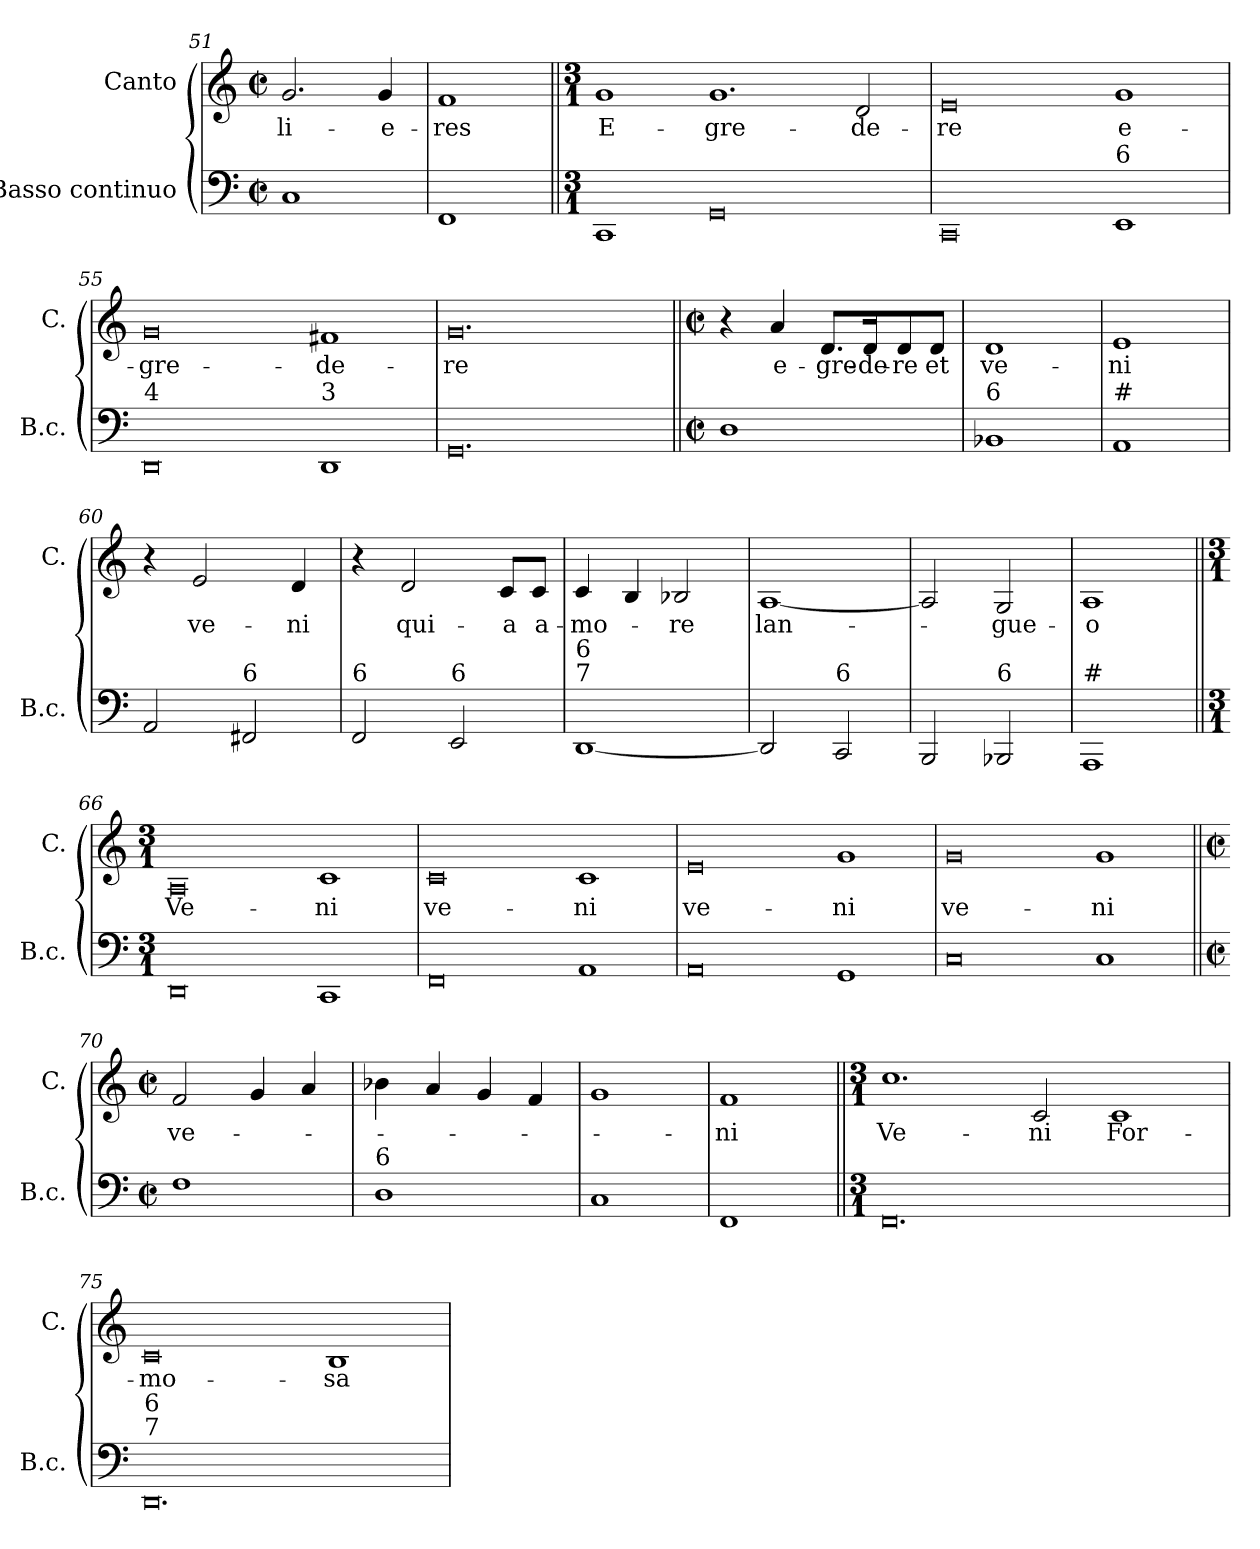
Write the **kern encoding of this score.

**kern	**kern	**text
*part2	*part1	*part1
*staff2	*staff1	*staff1
*I"Basso continuo	*I"Canto	*
*I'B.c.	*I'C.	*
*clefF4	*clefG2	*
*k[]	*k[]	*
*C:	*C:	*
*M2/2	*M2/2	*
*met(c|)	*met(c|)	*
=51	=51	=51
1C	2.g/	-li-
.	4g/	-e-
=52	=52	=52
1FF	1f	-res
!!LO:LB:g=z
=53||	=53||	=53||
*M3/1	*M3/1	*
1CC	1g	E-
0GG	1.g	-gre-
.	2d/	-de-
=54	=54	=54
0CC	0e	-re
!LO:TX:a:t=6	!	!
1EE	1g	e-
=55	=55	=55
!LO:TX:a:t=4	!	!
0DD	0g	-gre-
!LO:TX:a:t=3	!	!
1DD	1f#X	-de-
=56	=56	=56
0.GG	0.g	-re
=57||	=57||	=57||
*M2/2	*M2/2	*
*met(c|)	*met(c|)	*
1D	4r	.
.	4a/	e-
.	8.d/L	-gre-
.	16d/K	-de-
.	8d/	-re
.	8d/J	et
=58	=58	=58
!LO:TX:a:t=6	!	!
1BB-X	1d	ve-
=59	=59	=59
!LO:TX:a:t=#	!	!
1AA	1e	-ni
=60	=60	=60
2AA/	4r	.
.	2e/	ve-
!LO:TX:a:t=6	!	!
2FF#X/	.	.
.	4d/	-ni
=61	=61	=61
!LO:TX:a:t=6	!	!
2FF/	4r	.
.	2d/	qui-
!LO:TX:a:t=6	!	!
2EE/	.	.
.	8c/L	-a
.	8c/J	a-
!!LO:PB:g=z
=62	=62	=62
!LO:TX:a:t=7	!	!
!LO:TX:a:t=6	!	!
[1DD	4c/	-mo-
.	4B/	.
.	2B-X/	-re
=63	=63	=63
2DD/]	[1A	lan-
!LO:TX:a:t=6	!	!
2CC/	.	.
=64	=64	=64
2BBB/	2A/]	.
!LO:TX:a:t=6	!	!
2BBB-X/	2G/	-gue-
=65	=65	=65
!LO:TX:a:t=#	!	!
1AAA	1A	-o
=66||	=66||	=66||
*M3/1	*M3/1	*
0DD	0A	Ve-
1CC	1c	-ni
=67	=67	=67
0FF	0c	ve-
1AA	1c	-ni
=68	=68	=68
0AA	0e	ve-
1GG	1g	-ni
=69	=69	=69
0C	0g	ve-
1C	1g	-ni
=70||	=70||	=70||
*M2/2	*M2/2	*
*met(c|)	*met(c|)	*
1F	2f/	ve-
.	4g/	.
.	4a/	.
=71	=71	=71
!LO:TX:a:t=6	!	!
1D	4b-X\	.
.	4a/	.
.	4g/	.
.	4f/	.
=72	=72	=72
1C	1g	.
=73	=73	=73
1FF	1f	-ni
!!LO:LB:g=z
=74||	=74||	=74||
*M3/1	*M3/1	*
0.FF	1.cc	Ve-
.	2c/	-ni
.	1c	For-
=75	=75	=75
!LO:TX:a:t=7	!	!
!LO:TX:a:t=6	!	!
0.DD	0c	-mo-
.	1B	-sa
=	=	=
*-	*-	*-
